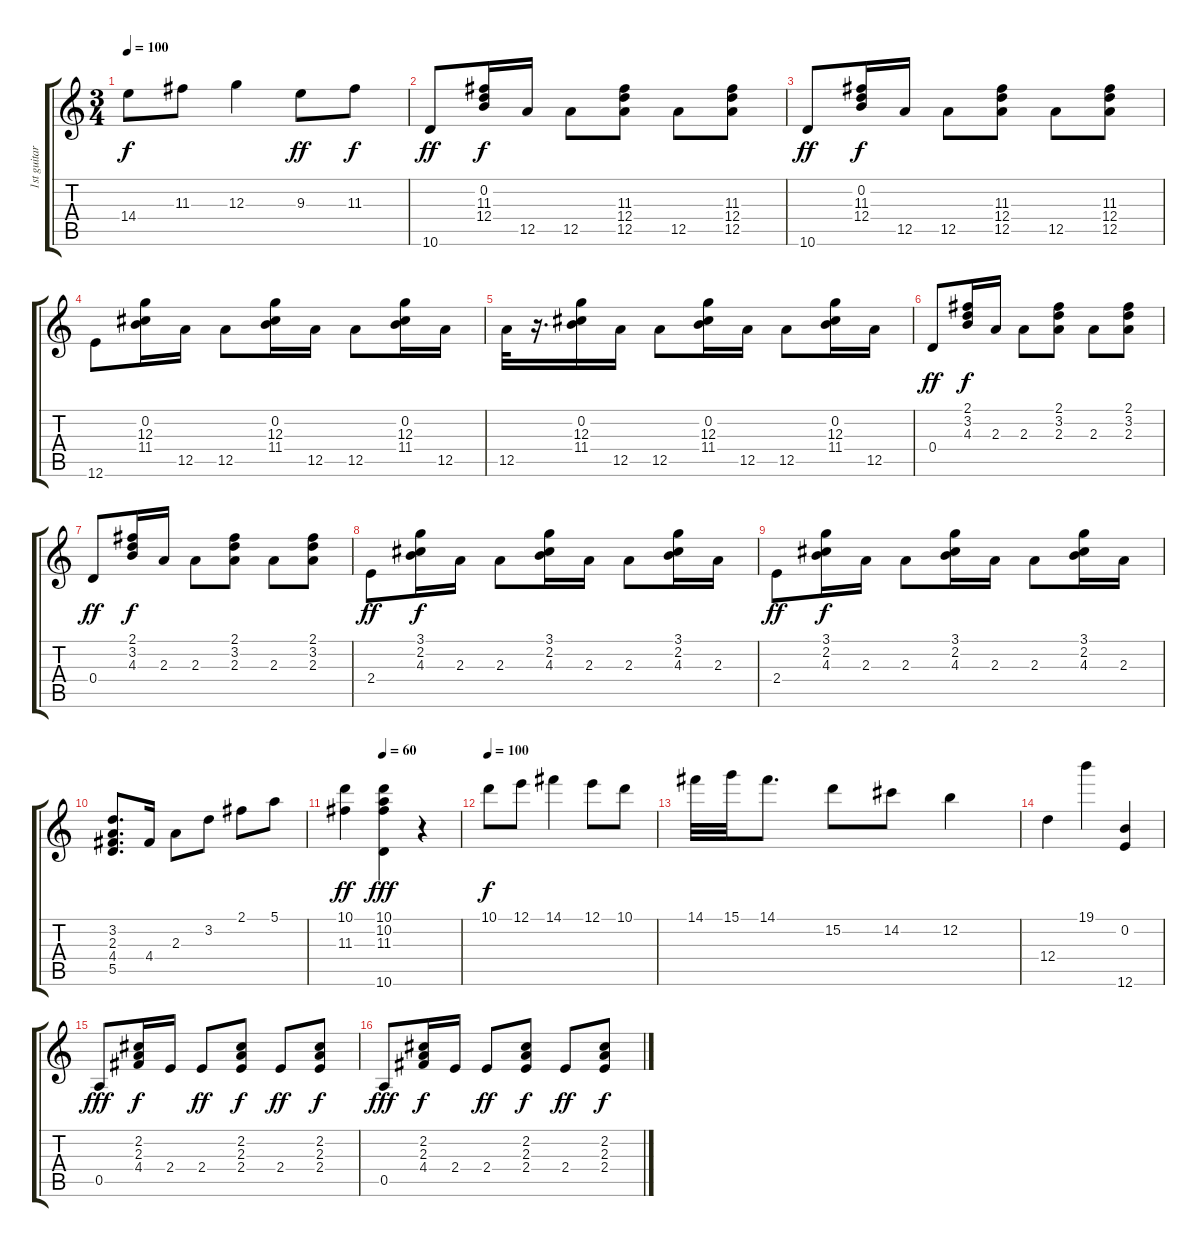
\track ("1st guitar" "1st guitar") {instrument acousticguitarnylon}
\staff {score tabs}
\tuning (E4 B3 G3 D3 A2 E2) {hide}
\ts (3 4)
\tempo 100
\clef g2
\ks c
14.4.8{dy f} 11.3.8 12.3.4 9.3.8{dy ff} 11.3.8{dy f} |
10.6.8{dy ff} (0.2 11.3 12.4).16{dy f} 12.5.16 12.5.8 (11.3 12.4 12.5).8 12.5.8 (11.3 12.4 12.5).8 |
10.6.8{dy ff} (0.2 11.3 12.4).16{dy f} 12.5.16 12.5.8 (11.3 12.4 12.5).8 12.5.8 (11.3 12.4 12.5).8 |
12.6.8 (0.2 12.3 11.4).16 12.5.16 12.5.8 (0.2 12.3 11.4).16 12.5.16 12.5.8 (0.2 12.3 11.4).16 12.5.16 |
12.5.32 r.16{d} (0.2 12.3 11.4).16 12.5.16 12.5.8 (0.2 12.3 11.4).16 12.5.16 12.5.8 (0.2 12.3 11.4).16 12.5.16 |
0.4.8{dy ff} (2.1 3.2 4.3).16{dy f} 2.3.16 2.3.8 (2.1 3.2 2.3).8 2.3.8 (2.1 3.2 2.3).8 |
0.4.8{dy ff} (2.1 3.2 4.3).16{dy f} 2.3.16 2.3.8 (2.1 3.2 2.3).8 2.3.8 (2.1 3.2 2.3).8 |
2.4.8{dy ff} (3.1 2.2 4.3).16{dy f} 2.3.16 2.3.8 (3.1 2.2 4.3).16 2.3.16 2.3.8 (3.1 2.2 4.3).16 2.3.16 |
2.4.8{dy ff} (3.1 2.2 4.3).16{dy f} 2.3.16 2.3.8 (3.1 2.2 4.3).16 2.3.16 2.3.8 (3.1 2.2 4.3).16 2.3.16 |
(3.2 2.3 4.4 5.5).8{d} 4.4.16 2.3.8 3.2.8 2.1.8 5.1.8 |
\tempo (60 0.3333333333333333)
(10.1 11.3).4{dy ff} (10.1 10.2 11.3 10.6).4{dy fff} r.4 |
\tempo 100
10.1.8{dy f} 12.1.8 14.1.4 12.1.8 10.1.8 |
14.1.32 15.1.32 14.1.8{d} 15.2.8 14.2.8 12.2.4 |
12.4.4 19.1.4 (0.2 12.6).4 |
0.5.8{dy fff} (2.2 2.3 4.4).16{dy f} 2.4.16 2.4.8{dy ff} (2.2 2.3 2.4).8{dy f} 2.4.8{dy ff} (2.2 2.3 2.4).8{dy f} |
0.5.8{dy fff} (2.2 2.3 4.4).16{dy f} 2.4.16 2.4.8{dy ff} (2.2 2.3 2.4).8{dy f} 2.4.8{dy ff} (2.2 2.3 2.4).8{dy f}
